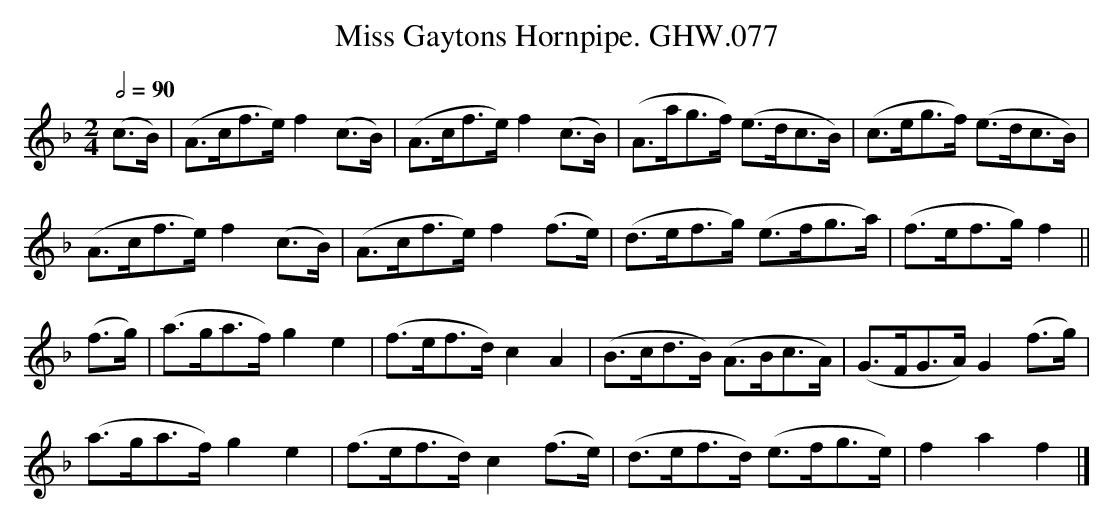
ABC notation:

X:1
T:Miss Gaytons Hornpipe. GHW.077
M:2/4
L:1/8
Q:1/2=90
K:F
(c>B)|(A>cf>e) f2 (c>B)|(A>cf>e) f2 (c>B)|\
(A>ag>f) (e>dc>B)|(c>eg>f) (e>dc>B)|
(A>cf>e) f2 (c>B)|(A>cf>e) f2 (f>e)|(d>ef>g) (e>fg>a)|(f>ef>g) f2||
(f>g)|(a>ga>f) g2 e2|(f>ef>d) c2 A2|(B>cd>B) (A>Bc>A)|\
(G>FG>A) G2 (f>g)|
(a>ga>f) g2 e2|(f>ef>d) c2 (f>e)|(d>ef>d) (e>fg>e)|f2a2f2|]
